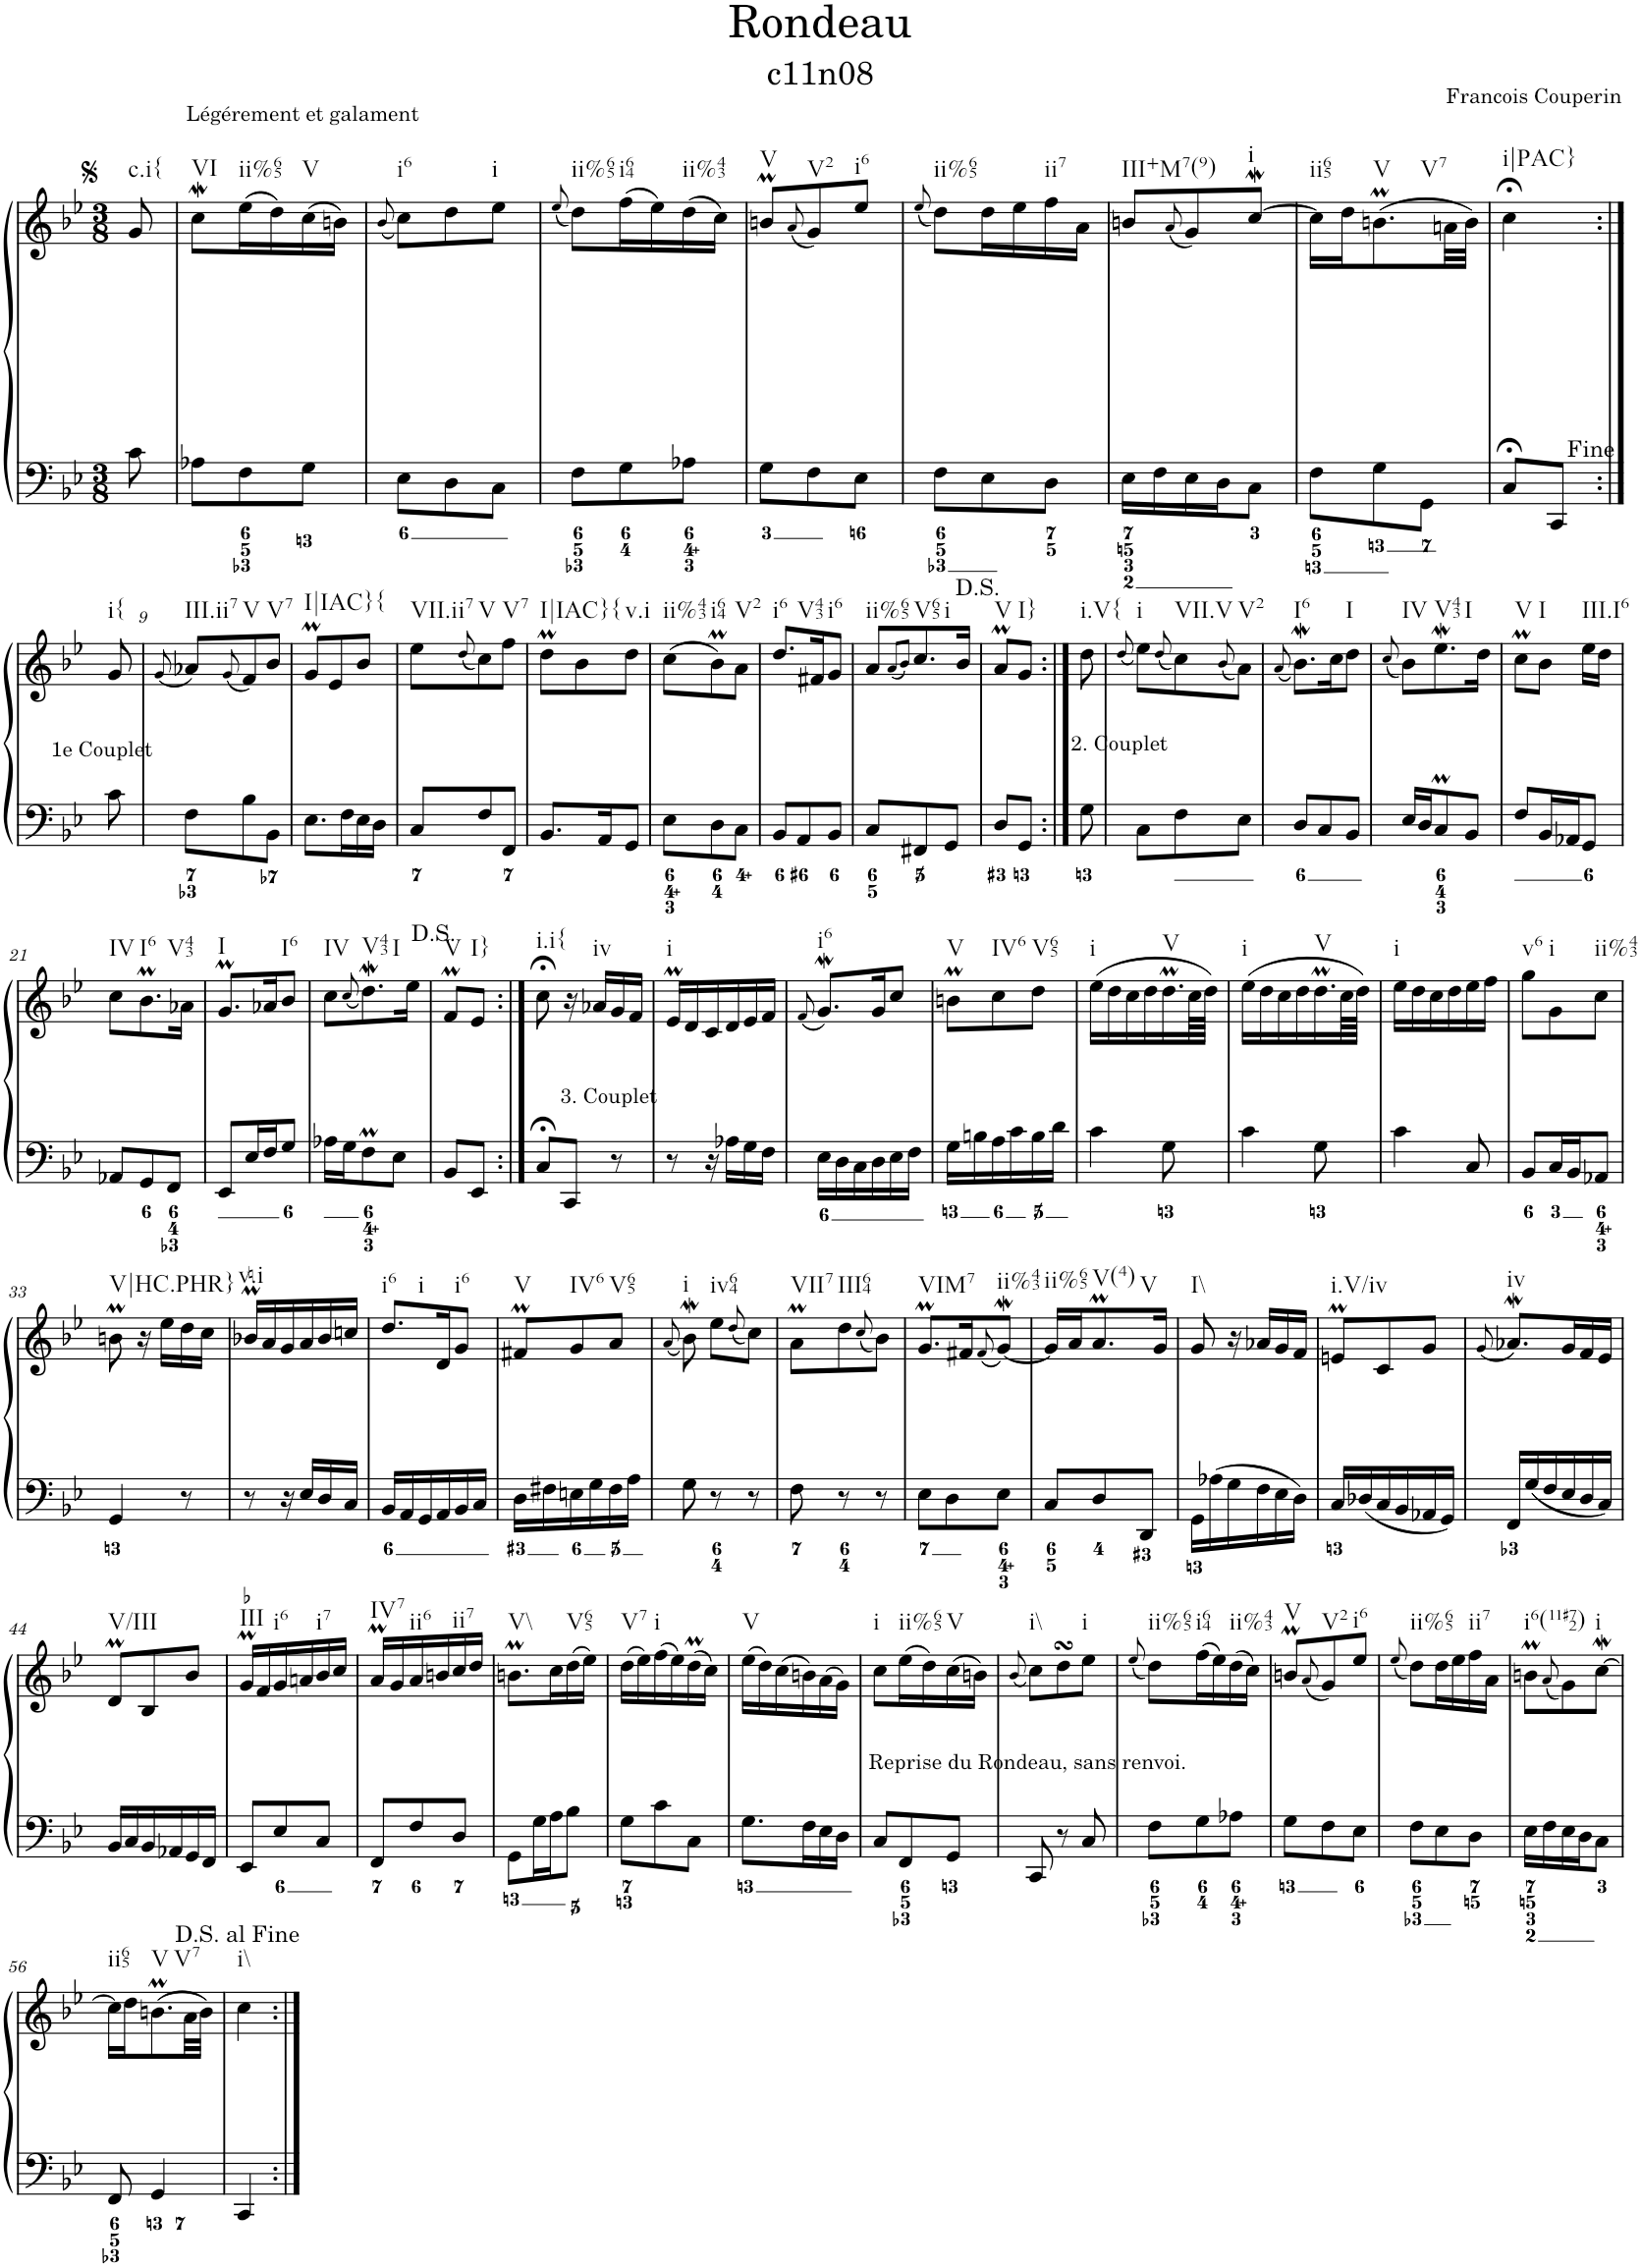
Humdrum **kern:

**kern	**kern
*part1	*part1
*staff2	*staff1
*I"Piano	*
*I'Pno.	*
*clefF4	*clefG2
*k[b-e-]	*k[b-e-]
*M3/8	*M3/8
=	=
!	!LO:TX:b:t=c.i{
8c\	8g/
=1	=1
!	!LO:TX:a:t=Légérement et galament
!	!LO:TX:b:t=VI
8A-X\L	8ccW\L
!	!LO:TX:b:t=ii%65
8F\	(16ee-\L
.	16dd\)
!	!LO:TX:b:t=V
8G\J	(16cc\
.	16bn\JJ)
=2	=2
.	(8qb-/
!	!LO:TX:b:t=i6
8E-\L	8cc\L)
8D\	8dd\
!	!LO:TX:b:t=i
8C\J	8ee-\J
=3	=3
.	(8qee-/
!	!LO:TX:b:t=ii%65
8F\L	8dd\L)
!	!LO:TX:b:t=i64
8G\	(16ff\L
.	16ee-\)
!	!LO:TX:b:t=ii%43
8A-X\J	(16dd\
.	16cc\JJ)
=4	=4
!	!LO:TX:b:t=V
8G\L	8bnm/L
.	(8qa/
!	!LO:TX:b:t=V2
8F\	8g/)
!	!LO:TX:b:t=i6
8E-\J	8ee-/J
=5	=5
.	(8qee-/
!	!LO:TX:b:t=ii%65
8F\L	8dd\L)
8E-\	16dd\L
.	16ee-\
!	!LO:TX:b:t=ii7
8D\J	16ff\
.	16a\JJ
=6	=6
!	!LO:TX:b:t=III+M7(9)
16E-\LL	8bn/L
16F\	.
.	(8qa/
16E-\	8g/)
16D\J	.
!	!LO:TX:b:t=i
8C\J	[8ccW/J
=7	=7
!	!LO:TX:b:t=ii65
8F\L	16cc\LL]
.	16dd\J
!	!LO:TX:b:t=V
!	!LO:TX:b:t=V7
8G\	(8.bnm\
8GG\J	.
.	32an\LL
.	32b\JJJ)
=8	=8
!	!LO:TX:b:t=i|PAC}
8C;</L	4cc;<\
8CC/J	.
!!LO:LB:g=z
=8X1:|!	=8X1:|!
!	!LO:TX:b:t=i{
!LO:TX:a:t=1e Couplet	!
8c\	8g/
=9	=9
.	(8qg/
!	!LO:TX:b:t=III.ii7
8F\L	8a-X/L)
.	(8qg/
!	!LO:TX:b:t=V
8B-\	8f/)
!	!LO:TX:b:t=V7
8BB-\J	8b-/J
=10	=10
!	!LO:TX:b:t=I|IAC}{
8.E-\L	8gM/L
.	8e-/
16F\L	.
16E-\	8b-/J
16D\JJ	.
=11	=11
!	!LO:TX:b:t=VII.ii7
8C/L	8ee-\L
.	(8qdd/
!	!LO:TX:b:t=V
8F/	8cc\)
!	!LO:TX:b:t=V7
8FF/J	8ff\J
=12	=12
!	!LO:TX:b:t=I|IAC}{
8.BB-/L	8ddm\L
.	8b-\
16AA/K	.
!	!LO:TX:b:t=v.i
8GG/J	8dd\J
=13	=13
!	!LO:TX:b:t=ii%43
8E-\L	(8cc\L
!	!LO:TX:b:t=i64
8D\	8b-M\)
!	!LO:TX:b:t=V2
8C\J	8a\J
=14	=14
!	!LO:TX:b:t=i6
!	!LO:TX:b:t=V43
8BB-/L	8.dd/L
8AA/	.
.	16f#X/K
!	!LO:TX:b:t=i6
8BB-/J	8g/J
=15	=15
!	!LO:TX:b:t=ii%65
8C/L	8a/L
.	(8qa/L
.	8qb-/J)
!	!LO:TX:b:t=V65
!	!LO:TX:b:t=i
8FF#X/	8.cc/
8GG/J	.
.	16b-/Jk
=16	=16
!	!LO:TX:b:t=V
8D/L	8am/L
!	!LO:TX:b:t=I}
8GG/J	8g/J
=16X2:|!	=16X2:|!
!	!LO:TX:b:t=i.V{
!LO:TX:a:t=2. Couplet	!
8G\	8dd\
=17	=17
.	(8qdd/
!	!LO:TX:b:t=i
8C\L	8ee-\L)
.	(8qdd/
!	!LO:TX:b:t=VII.V
8F\	8cc\)
.	(8qb-/
!	!LO:TX:b:t=V2
8E-\J	8a\J)
=18	=18
.	(8qa/
!	!LO:TX:b:t=I6
8D/L	8.b-w\L)
8C/	.
.	16cc\K
!	!LO:TX:b:t=I
8BB-/J	8dd\J
=19	=19
.	(8qcc/
!	!LO:TX:b:t=IV
16E-/LL	8b-\L)
16D/J	.
!	!LO:TX:b:t=V43
!	!LO:TX:b:t=I
8CM/	8.ee-w\
8BB-/J	.
.	16dd\Jk
=20	=20
!	!LO:TX:b:t=V
8F/L	8ccM\L
!	!LO:TX:b:t=I
16BB-/L	8b-\J
16AA-X/J	.
!	!LO:TX:b:t=III.I6
8GG/J	16ee-\LL
.	16dd\JJ
!!LO:LB:g=z
=21	=21
!	!LO:TX:b:t=IV
8AA-X/L	8cc\L
!	!LO:TX:b:t=I6
!	!LO:TX:b:t=V43
8GG/	8.b-M\
8FF/J	.
.	16a-X\Jk
=22	=22
!	!LO:TX:b:t=I
8EE-/L	8.gM/L
16E-/L	.
16F/J	16a-X/K
!	!LO:TX:b:t=I6
8G/J	8b-/J
=23	=23
!	!LO:TX:b:t=IV
16A-X\LL	8cc\L
16G\J	.
.	(8qcc/
!	!LO:TX:b:t=V43
!	!LO:TX:b:t=I
8FM\	8.ddW\)
8E-\J	.
.	16ee-\Jk
=24	=24
!	!LO:TX:b:t=V
8BB-/L	8fM/L
!	!LO:TX:b:t=I}
8EE-/J	8e-/J
=25:|!	=25:|!
!	!LO:TX:b:t=i.i{
!LO:TX:a:t=3. Couplet	!
8C;</L	8cc;<\
8CC/J	16r
!	!LO:TX:b:t=iv
.	16a-X/LL
8r	16g/
.	16f/JJ
=26	=26
!	!LO:TX:b:t=i
8r	16e-M/LL
.	16d/
16r	16c/
16A-X\LL	16d/
16G\	16e-/
16F\JJ	16f/JJ
=27	=27
.	(8qf/
!	!LO:TX:b:t=i6
16E-\LL	8.gW/L)
16D\	.
16C\	.
16D\	16g/K
16E-\	8cc/J
16F\JJ	.
=28	=28
!	!LO:TX:b:t=V
16G\LL	8bnm\L
16Bn\	.
!	!LO:TX:b:t=IV6
16A\	8cc\
16c\	.
!	!LO:TX:b:t=V65
16B\	8dd\J
16d\JJ	.
=29	=29
!	!LO:TX:b:t=i
4c\	(16ee-\LL
.	16dd\
.	16cc\
.	16dd\
!	!LO:TX:b:t=V
8G\	16.ddm\
.	64cc\LL
.	64dd\JJJJ)
=30	=30
!	!LO:TX:b:t=i
4c\	(16ee-\LL
.	16dd\
.	16cc\
.	16dd\
!	!LO:TX:b:t=V
8G\	16.ddm\
.	64cc\LL
.	64dd\JJJJ)
=31	=31
!	!LO:TX:b:t=i
4c\	16ee-\LL
.	16dd\
.	16cc\
.	16dd\
8C/	16ee-\
.	16ff\JJ
=32	=32
!	!LO:TX:b:t=v6
8BB-/L	8gg\L
!	!LO:TX:b:t=i
16C/L	8g\
16BB-/J	.
!	!LO:TX:b:t=ii%43
8AA-X/J	8cc\J
!!LO:LB:g=z
=33	=33
!	!LO:TX:b:t=V|HC.PHR}
4GG/	8bnm\
.	16r
.	16ee-\LL
8r	16dd\
.	16cc\JJ
=34	=34
!	!LO:TX:b:t=v.i
8r	16b-XM/LL
.	16a/
16r	16g/
16E-/LL	16a/
16D/	16b-/
16C/JJ	16ccn/JJ
=35	=35
!	!LO:TX:b:t=i6
!	!LO:TX:b:t=i
16BB-/LL	8.dd/L
16AA/	.
16GG/	.
16AA/	16d/K
!	!LO:TX:b:t=i6
16BB-/	8g/J
16C/JJ	.
=36	=36
!	!LO:TX:b:t=V
16D\LL	8f#Xm/L
16F#X\	.
!	!LO:TX:b:t=IV6
16En\	8g/
16G\	.
!	!LO:TX:b:t=V65
16F#\	8a/J
16A\JJ	.
=37	=37
.	(8qa/
!	!LO:TX:b:t=i
8G\	8b-w\)
!	!LO:TX:b:t=iv64
8r	8ee-\L
.	(8qdd/
8r	8cc\J)
=38	=38
!	!LO:TX:b:t=VII7
8F\	8am\L
!	!LO:TX:b:t=III64
8r	8dd\
.	(8qcc/
8r	8b-\J)
=39	=39
!	!LO:TX:b:t=VIM7
8E-\L	8.gM/L
8D\	.
.	16f#X/K
.	(8qf#/
!	!LO:TX:b:t=ii%43
8E-\J	[8gW/J)
=40	=40
!	!LO:TX:b:t=ii%65
8C/L	16g/LL]
.	16a/J
!	!LO:TX:b:t=V(4)
!	!LO:TX:b:t=V
8D/	8.am/
8DD/J	.
.	16g/Jk
=41	=41
!	!LO:TX:b:t=I\\
16GG\LL	8g/
16A-X\	.
16G\	16r
16F\	16a-X/LL
16E-\	16g/
16D\JJ	16f/JJ
=42	=42
!	!LO:TX:b:t=i.V/iv
16C/LL	8enm/L
16D-X/	.
16C/	8c/
16BB-/	.
16AA-X/	8g/J
16GG/JJ	.
=43	=43
.	(8qg/
!	!LO:TX:b:t=iv
16FF/LL	8.a-Xw/L)
16G/	.
16F/	.
16E-/	16g/L
16D/	16f/
16C/JJ	16e-/JJ
!!LO:LB:g=z
=44	=44
!	!LO:TX:b:t=V/III
16BB-/LL	8dm/L
16C/	.
16BB-/	8B-/
16AA-X/	.
16GG/	8b-/J
16FF/JJ	.
=45	=45
!	!LO:TX:a:t=♭
!	!LO:TX:b:t=III
8EE-/L	16gM/LL
.	16f/
!	!LO:TX:b:t=i6
8E-/	16g/
.	16an/
!	!LO:TX:b:t=i7
8C/J	16b-/
.	16cc/JJ
=46	=46
!	!LO:TX:b:t=IV7
8FF/L	16am/LL
.	16g/
!	!LO:TX:b:t=ii6
8F/	16a/
.	16bn/
!	!LO:TX:b:t=ii7
8D/J	16cc/
.	16dd/JJ
=47	=47
!	!LO:TX:b:t=V\\
8GG\L	8.bnm\L
16G\L	.
16A\J	16cc\L
!	!LO:TX:b:t=V65
8B-\J	(16dd\
.	16ee-\JJ)
=48	=48
!	!LO:TX:b:t=V7
8G\L	(16dd\LL
.	16ee-\)
!	!LO:TX:b:t=i
8c\	(16ff\
.	16ee-\)
8C\J	(16ddm\
.	16cc\JJ)
=49	=49
!	!LO:TX:b:t=V
8.G\L	(16ee-\LL
.	16dd\)
.	(16cc\
16F\L	16bn\)
16E-\	(16a\
16D\JJ	16g\JJ)
=50	=50
!	!LO:TX:b:t=i
!LO:TX:a:t=Reprise du Rondeau, sans renvoi.	!
8C/L	8cc\L
!	!LO:TX:b:t=ii%65
8FF/	(16ee-\L
.	16dd\)
!	!LO:TX:b:t=V
8GG/J	(16cc\
.	16bn\JJ)
=51	=51
.	(8qb-/
!	!LO:TX:b:t=i\\
8CC/	8cc\L)
8r	8ddsSsS\
!	!LO:TX:b:t=i
8C/	8ee-\J
=52	=52
.	(8qee-/
!	!LO:TX:b:t=ii%65
8F\L	8dd\L)
!	!LO:TX:b:t=i64
8G\	(16ff\L
.	16ee-\)
!	!LO:TX:b:t=ii%43
8A-X\J	(16dd\
.	16cc\JJ)
=53	=53
!	!LO:TX:b:t=V
8G\L	8bnm/L
.	(8qa/
!	!LO:TX:b:t=V2
8F\	8g/)
!	!LO:TX:b:t=i6
8E-\J	8ee-/J
=54	=54
.	(8qee-/
!	!LO:TX:b:t=ii%65
8F\L	8dd\L)
8E-\	16dd\L
.	16ee-\
!	!LO:TX:b:t=ii7
8D\J	16ff\
.	16a\JJ
=55	=55
!	!LO:TX:b:t=i6(11#72)
16E-\LL	8bnm\L
16F\	.
.	(8qa/
16E-\	8g\)
16D\J	.
!	!LO:TX:b:t=i
8C\J	[8ccW\J
!!LO:LB:g=z
=56	=56
!	!LO:TX:b:t=ii65
8FF/	16cc\LL]
.	16dd\J
!	!LO:TX:b:t=V
!	!LO:TX:b:t=V7
4GG/	(8.bnm\
.	32a\LL
.	32b\JJJ)
=57	=57
!	!LO:TX:b:t=i\\
4CC/	4cc\
=:|!	=:|!
*-	*-
